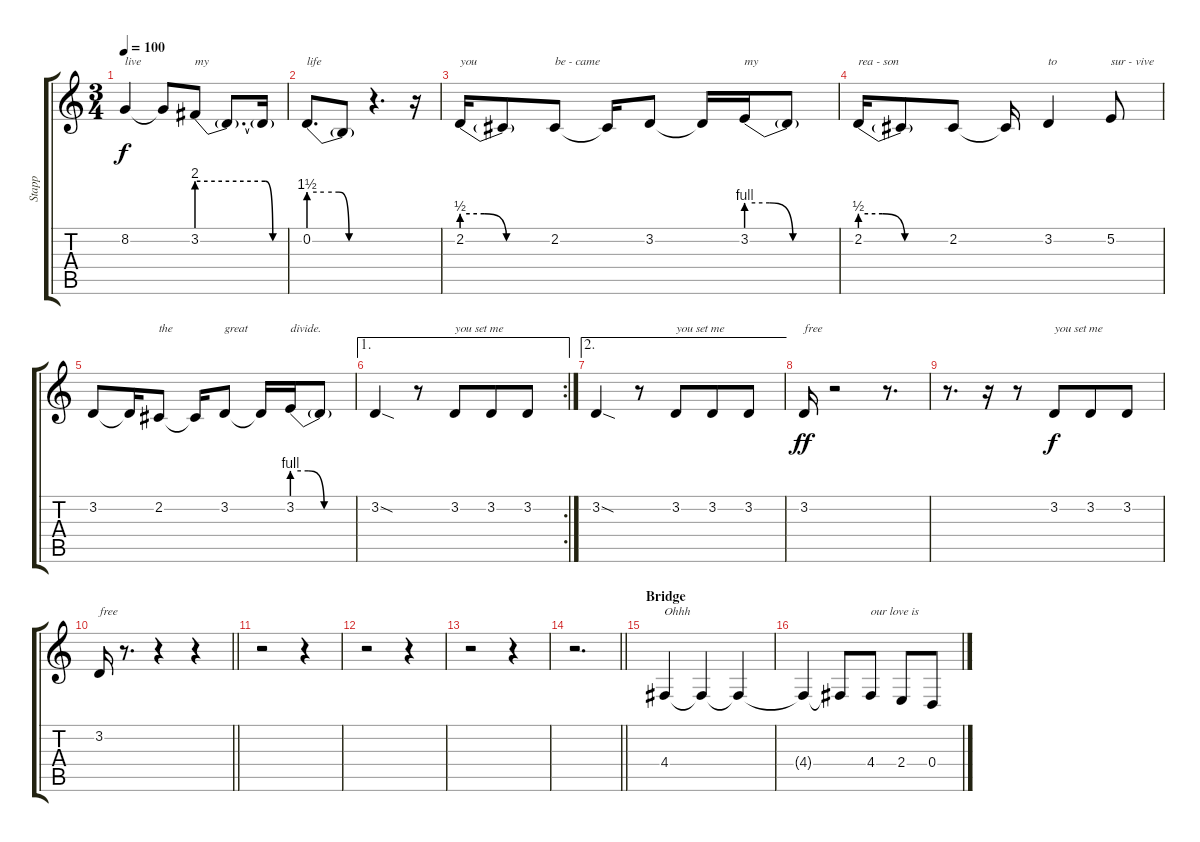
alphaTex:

\track ("Stapp" "Stapp") {instrument cello}
\staff {score tabs}
\tuning (E4 B3 G3 D3 A2 D2) {hide}
\ts (3 4)
\tempo 100
\clef g2
\ks c
8.2.4{txt "live" dy f} 8.2{t}.8 3.2{be (custom 0 8 45 8 50 0 60 0)}.8{txt "my"} 3.2{t}.8{d} 3.2{t}.16 |
0.2{be (custom 0 6 15 6 30 6 40 0 60 0)}.8{d txt "life"} 0.2{t}.8 r.4{d} r.16 |
2.2{be (custom 0 2 15 2 30 0 60 0)}.16{txt "you"} 2.2{t}.8 2.2.8{txt "be - came"} 2.2{t}.16 3.2.8 3.2{t}.16 3.2{be (custom 0 4 15 4 30 0 60 0)}.16{txt "my"} 3.2{t}.8 |
2.2{be (custom 0 2 15 2 30 0 60 0)}.16{txt "rea - son"} 2.2{t}.8 2.2.8 2.2{t}.16 3.2.4{txt "to"} 5.2.8{txt "sur - vive"} |
3.2.8 3.2{t}.16 2.2.8{txt "the"} 2.2{t}.16 3.2.8{txt "great"} 3.2{t}.16 3.2{be (custom 0 4 15 4 30 0 60 0)}.16{txt "divide."} 3.2{t}.8 |
\ae 1
\rc 2
3.2{sod}.4 r.8 3.2.8{txt "you set me" beam merge} 3.2.8 3.2.8 |
\ae 2
3.2{sod}.4 r.8 3.2.8{txt "you set me" beam merge} 3.2.8 3.2.8 |
3.2.16{txt "free" dy ff} r.2 r.8{d} |
r.8{d} r.16 r.8 3.2.8{txt "you set me" dy f beam merge} 3.2.8 3.2.8 |
\barLineRight lightlight
3.2.16{txt "free"} r.8{d} r.4 r.4 |
r.2 r.4 |
r.2 r.4 |
r.2 r.4 |
\barLineRight lightlight
r.2{d} |
\section ("" "Bridge")
4.4.4{txt "Ohhh"} 4.4{t}.4 4.4{t}.4 |
4.4{t}.4 4.4{t}.8 4.4.8{txt "our love is"} 2.4.8 0.4.8
